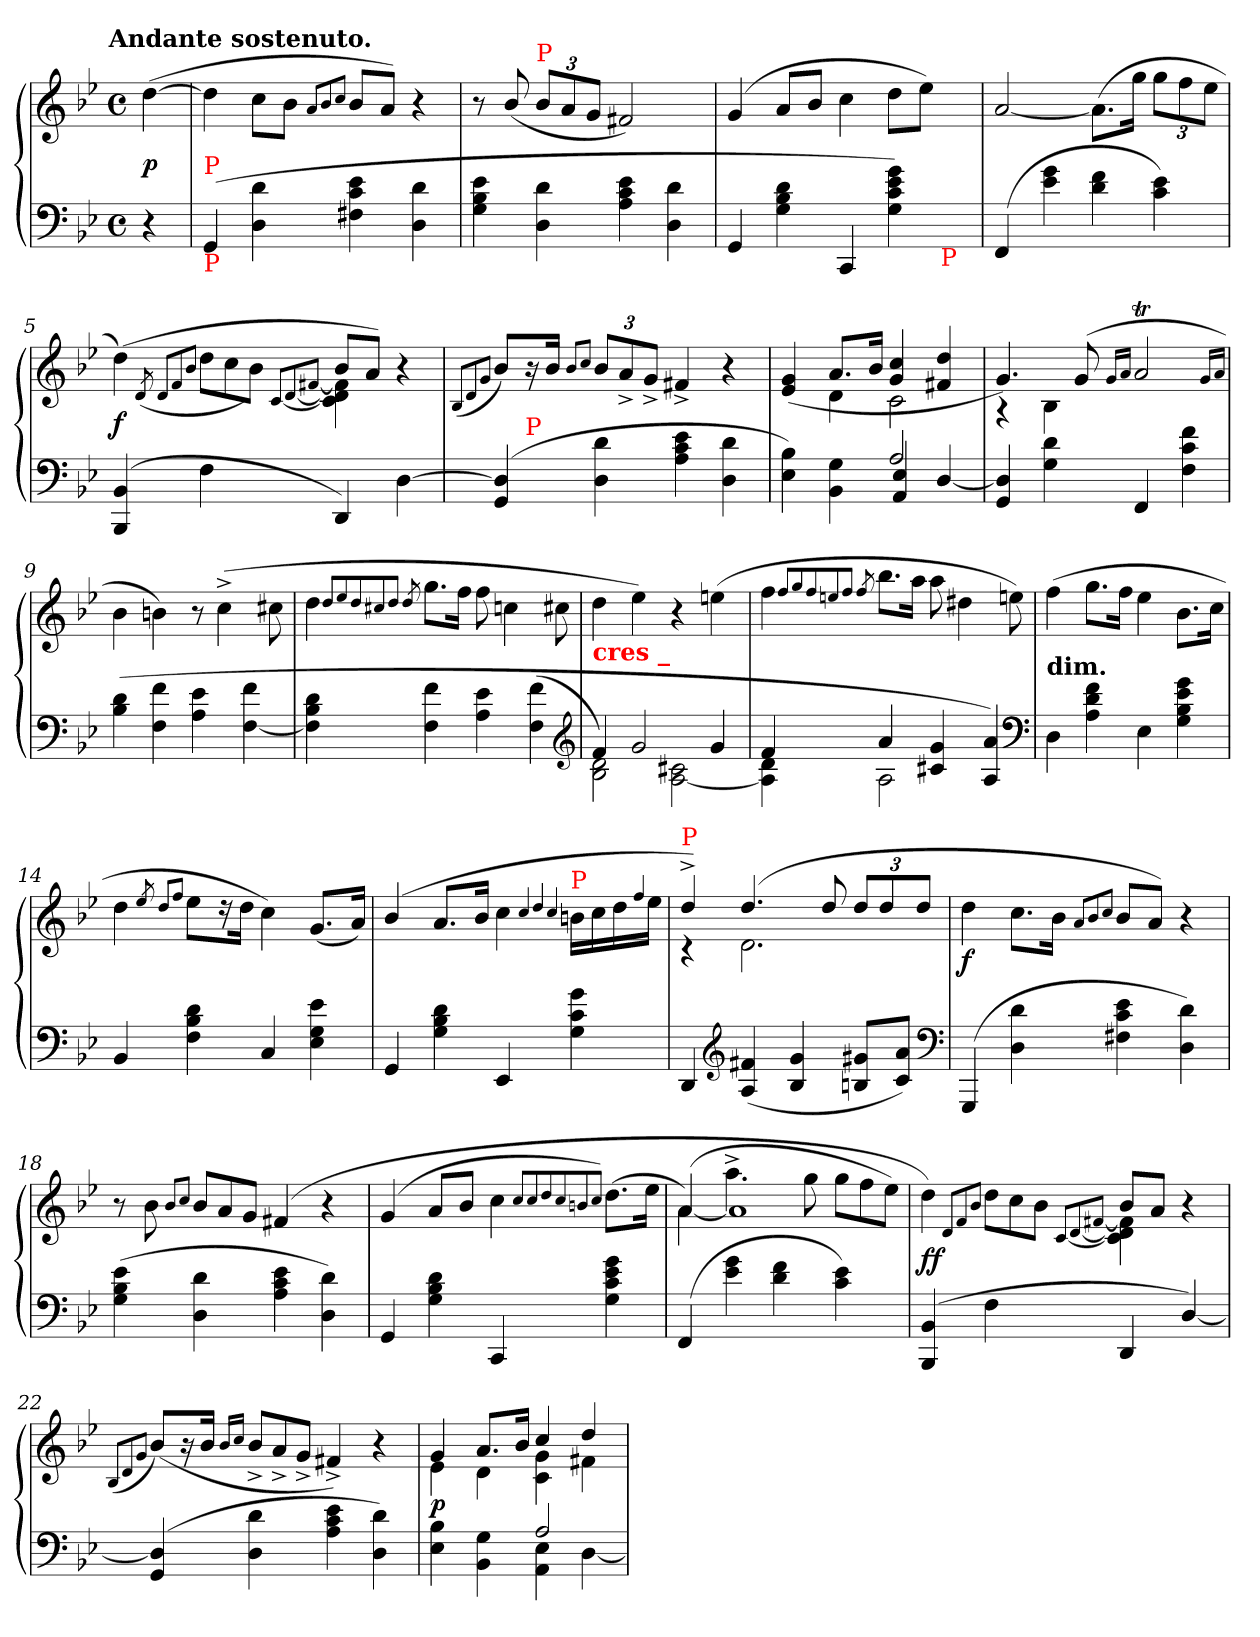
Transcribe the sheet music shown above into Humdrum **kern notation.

**kern	**kern	**dynam
*part1	*part1	*part1
*staff2	*staff1	*staff1/2
*clefF4	*clefG2	*
*k[b-e-]	*k[b-e-]	*
*g:	*g:	*
!!LO:TX:omd:t=Andante sostenuto.
*M4/4	*M4/4	*
*met(c)	*met(c)	*
*MM88	*MM88	*
=	=	=
4r	(>[4dd	p
=1	=1	=1
!LO:TX:a:color=red:t=P	!	!
!LO:TX:b:color=red:t=P	!	!
(>4GG	4dd]	.
4d 4D	8ccL	.
.	8b-J	.
.	8qa/L	.
.	8qb-/	.
.	8qcc/J	.
4e- 4c 4F#X	8b-/L	.
.	8aJ)	.
4d 4D	4r	.
=2	=2	=2
4e- 4B- 4G	8r	.
.	(<8b-/	.
*	*Xbrackettup	*
!	!LO:TX:a:color=red:t=P	!
4d 4D	12b-L	.
.	12a	.
.	12gJ	.
4e- 4c 4A	2f#X)	.
4d 4D	.	.
=3	=3	=3
*^	*	*
4GG	2...ryy	(>4g	.
4d 4B- 4G	.	8aL	.
.	.	8b-J	.
4CC	.	4cc	.
4g 4e- 4c 4G)	.	8ddL	.
.	.	8ee-J)	.
!	!LO:TX:b:color=red:t=P	!	!
.	8ryy	.	.
16ryy	.	16ryy	.
*v	*v	*	*
=4	=4	=4
(>4FF	[2a	.
4g 4e-	.	.
4f 4d	(>8.aL]	.
.	16ggJk	.
4e- 4c)	12ggL	.
.	12ff	.
.	12ee-J	.
=5	=5	=5
*	*^	*
(<4BB- 4BBB-	(>4dd)	2ryy	f
.	(>8qd/	.	.
.	8qd/L	.	.
.	8qf/	.	.
.	8qb-/J	.	.
*	*Xtuplet	*	*
4F	12dd\L	.	.
.	12cc	.	.
.	12b-J)	.	.
.	.	[8qc/L	.
.	.	[8qd/	.
.	.	[8qf#X/J	.
4DD)	8b-L	4f#] 4d] 4c]	.
.	8aJ)	.	.
[4D	4r	4ryy	.
*	*v	*v	*
=6	=6	=6
.	(<8qB-/L	.
.	8qd/	.
.	8qg/J	.
*^	*	*
(>4D]/ 4GG/	8ryy	8b-/L)	.
!	!LO:TX:a:color=red:t=P	!	!
.	2..ryy	16r	.
.	.	16b-Jk	.
.	.	8qb-/L	.
.	.	8qcc/J	.
*	*	*tuplet	*
4d 4D	.	12b-L	.
.	.	12a^>	.
.	.	12g^>J	.
4e- 4c 4A	.	4f#X^>	.
4d 4D	.	4r	.
=7	=7	=7	=7
*	*	*^	*
2ryy	4B- 4E-)	(>4g 4e-	4ryy	.
.	4G 4BB-	8.aL	4d	.
.	.	16b-Jk	.	.
2A	4E-/ 4AA/	4cc 4g	2c	.
.	[4D/	4dd 4f#X	.	.
*v	*v	*	*	*
=8	=8	=8	=8
4D]/ 4GG/	4.g)	4rA	.
4d 4G	.	4B-	.
.	(>8g	.	.
.	16qg/LL	.	.
.	16qa/JJ	.	.
4FF	2at	2ryy	.
4f 4c 4F	.	.	.
*	*v	*v	*
.	16qgTTT/LL	.
.	16qa/JJ	.
=9	=9	=9
(>4d 4B-	4b-	.
4f\ 4F\	4bn)	.
4e-\ 4A\	8r	.
.	(>4cc^<	.
4f [4F	.	.
.	8cc#X	.
=10	=10	=10
4d\ 4B-\ 4F]\	4dd	.
.	8qdd/L	.
.	8qee-/	.
.	8qdd/	.
.	8qcc#X/	.
.	8qdd/J	.
.	8qdd/	.
4f\ 4F\	8.ggL	.
.	16ffJk	.
4e-\ 4A\	8ff	.
.	4ccn	.
(>4f\ 4F\	.	.
.	8cc#X	.
*clefG2	*	*
=11	=11	=11
*^	*	*
!	!	!LO:TX:b:B:color=red:t=cres _	!
4f)	2d 2B-	4dd	.
2g	.	4ee-)	.
.	2c#X [2A	4r	.
4g	.	(>4een	.
=12	=12	=12	=12
4f	4d 4A]	4ff	.
.	.	8qff/L	.
.	.	8qgg/	.
.	.	8qff/	.
.	.	8qeen/	.
.	.	8qff/J	.
.	.	8qff/	.
4a	2A	8.bb-L	.
.	.	16aaJk	.
4g 4c#X	.	8aa	.
.	.	4dd#X	.
4a 4A)	4ryy	.	.
.	.	8een)	.
*v	*v	*	*
*clefF4	*	*
=13	=13	=13
!	!LO:TX:c:B:t=dim.	!
4D	(>4ff	.
4f 4d 4A	8.ggL	.
.	16ffJk	.
4E-	4ee-	.
4g 4e- 4B- 4G	8.b-L	.
.	16ccJk	.
=14	=14	=14
4BB-	4dd	.
.	8qee-/	.
.	8qdd/L	.
.	8qff/J	.
4d 4B- 4F	8ee-L	.
.	16r	.
.	16ddJk	.
4C	4cc)	.
4e- 4G 4E-	(>8.gL	.
.	16aJk)	.
=15	=15	=15
4GG	(4b-/	.
4d 4B- 4G	8.aL	.
.	16b-Jk	.
4EE-	4cc	.
.	4qqcc/	.
.	4qqdd/	.
.	4qqcc/	.
!	!LO:TX:a:color=red:t=P	!
4g 4c 4G	16bnLL	.
.	16cc	.
.	16dd	.
.	4qqff/	.
.	16ee-JJ	.
=16	=16	=16
*	*^	*
!	!LO:TX:a:color=red:t=P	!	!
4DD	4dd^</)	4rc	.
*clefG2	*	*	*
(<4f#X 4A	(>4.dd/	2.d	.
4g 4B-	.	.	.
.	8dd/	.	.
8g#X 8BnL	12dd/L	.	.
.	12dd	.	.
8a 8cJ)	.	.	.
.	12ddJ	.	.
*	*v	*v	*
*clefF4	*	*
=17	=17	=17
(>4GGG	4dd	f
4d 4D	8.ccL	.
.	16b-Jk	.
.	8qa/L	.
.	8qb-/	.
.	8qcc/J	.
4e- 4c 4F#X	8b-/L	.
.	8aJ)	.
4d 4D)	4r	.
=18	=18	=18
(>4e- 4B- 4G	8r	.
.	8b-	.
.	8qb-/L	.
.	8qcc/J	.
*	*Xtuplet	*
4d 4D	12b-L	.
.	12a	.
.	12gJ	.
4e- 4c 4A	(>4f#X	.
4d 4D)	4r	.
=19	=19	=19
4GG	(>4g	.
4d 4B- 4G	8aL	.
.	8b-J	.
4CC	4cc	.
.	8qcc/L	.
.	8qcc/	.
.	8qdd/	.
.	8qcc/	.
.	8qbn/	.
.	8qcc/J)	.
4g 4e- 4c 4G	(>8.ddL	.
.	16ee-Jk	.
=20	=20	=20
*	*^	*
(>4FF	(>4a)	[4a	.
!	!	!LO:N:vis=1	!
4g 4e-	4.aa^>\	2.a]	.
4f 4d	.	.	.
.	8gg\	.	.
4e- 4c)	12gg\L	.	.
.	12ff	.	.
.	12ee-J)	.	.
=21	=21	=21	=21
(>4BB- 4BBB-	2ryy	4dd)	ff
.	.	8qd/L	.
.	.	8qf/	.
.	.	8qb-/J	.
4F	.	12ddL	.
.	.	12cc	.
.	.	12b-J	.
.	[8qc/L	.	.
.	[8qd/	.	.
.	[8qf#X/J	.	.
4DD	8b-L	4f#] 4d] 4c]	.
.	(>8aJ	.	.
[4D/)	4r	4ryy	.
*	*v	*v	*
=22	=22	=22
.	(<8qB-/L	.
.	8qd/	.
.	8qg/J	.
(>4D]/ 4GG/	(<8b-/L)	.
.	16r	.
.	16b-Jk	.
.	16qb-/LL	.
.	16qcc/JJ	.
4d 4D	12b-^>L	.
.	12a^>	.
.	12g^>J	.
4e- 4c 4A	4f#X^>)	.
4d 4D)	4r	.
=23	=23	=23
*^	*^	*
2ryy	4B- 4E-	4g	4e-\	p
.	4G 4BB-	8.aL	4d	.
.	.	16b-Jk	.	.
2A	4E- 4AA	4cc	4g 4c	.
.	[4D	4dd	4f#X	.
*v	*v	*	*	*
*	*v	*v	*
=	=	=
*-	*-	*-
